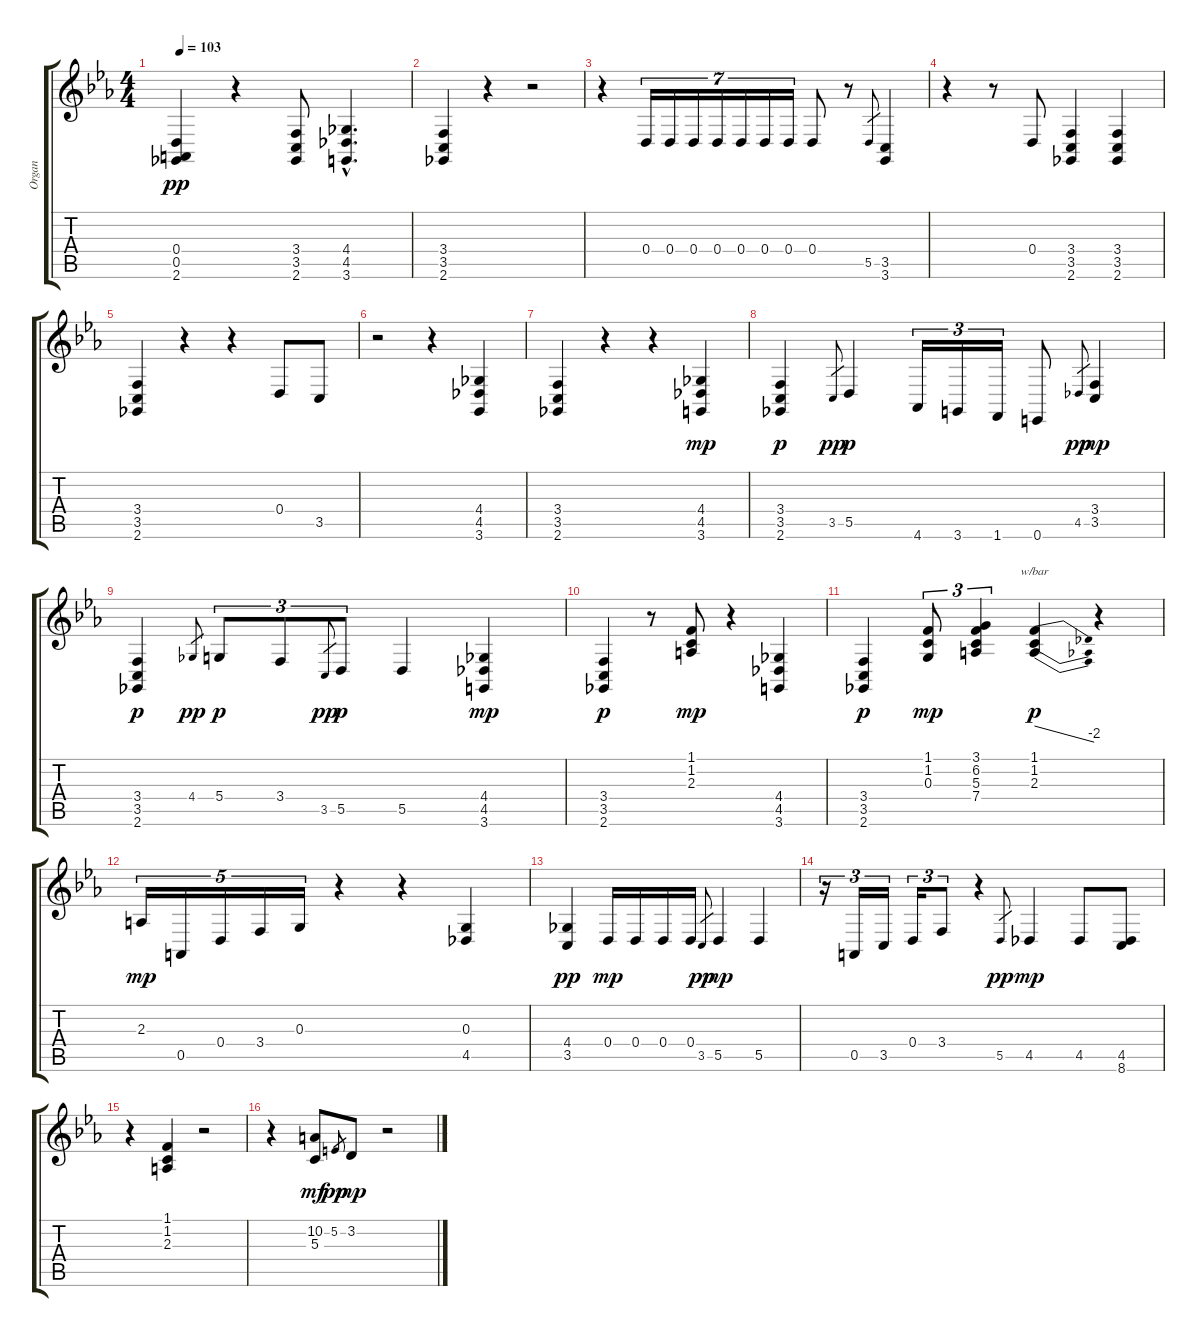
\track ("Organ" "Organ") {instrument drawbarorgan}
\staff {score tabs}
\tuning (E4 B3 G3 D3 A2 E2) {hide}
\ts (4 4)
\tempo 103
\clef g2
\ks eb
(0.4 0.5 2.6).4{dy pp} r.4 (3.4 3.5 2.6).8 (4.4{hac} 4.5{hac} 3.6{hac}).4{d} |
(3.4 3.5 2.6).4 r.4 r.2 |
r.4 0.4.16{tu (7 4)} 0.4.16{tu (7 4)} 0.4.16{tu (7 4)} 0.4.16{tu (7 4)} 0.4.16{tu (7 4)} 0.4.16{tu (7 4)} 0.4.16{tu (7 4)} 0.4.8 r.8 5.5.8{gr} (3.5 3.6).4 |
r.4 r.8 0.4.8 (3.4 3.5 2.6).4 (3.4 3.5 2.6).4 |
(3.4 3.5 2.6).4 r.4 r.4 0.4.8 3.5.8 |
r.2 r.4 (4.4 4.5 3.6).4 |
(3.4 3.5 2.6).4 r.4 r.4 (4.4 4.5 3.6).4{dy mp} |
(3.4 3.5 2.6).4{dy p} 3.5.8{gr dy pp} 5.5.4{dy p} 4.6.16{tu (3 2)} 3.6.16{tu (3 2)} 1.6.16{tu (3 2)} 0.6.8 4.5.8{gr dy pp} (3.4 3.5).4{dy mp} |
(3.4 3.5 2.6).4{dy p} 4.4.8{gr dy pp} 5.4.8{tu (3 2) dy p} 3.4.8{tu (3 2)} 3.5.8{gr dy pp} 5.5.8{tu (3 2) dy p} 5.5.4 (4.4 4.5 3.6).4{dy mp} |
(3.4 3.5 2.6).4{dy p} r.8 (1.1 1.2 2.3).8{dy mp} r.4 (4.4 4.5 3.6).4 |
(3.4 3.5 2.6).4{dy p} (1.1 1.2 0.3).8{tu (3 2) dy mp} (3.1 6.2 5.3 7.4).4{tu (3 2)} (1.1 1.2 2.3).4{tbe (dive default 0 0 60 -8) dy p} r.4 |
2.3.16{tu (5 4) dy mp} 0.5.16{tu (5 4)} 0.4.16{tu (5 4)} 3.4.16{tu (5 4)} 0.3.16{tu (5 4)} r.4 r.4 (0.3 4.5).4 |
(4.4 3.5).4{dy pp} 0.4.16{dy mp} 0.4.16 0.4.16 0.4.16 3.5.8{gr dy pp} 5.5.4{dy mp} 5.5.4 |
r.16{tu (3 2)} 0.5.16{tu (3 2)} 3.5.16{tu (3 2)} 0.4.16{tu (3 2)} 3.4.8{tu (3 2)} r.4 5.5.8{gr dy pp} 4.5.4{dy mp} 4.5.8 (4.5 8.6).8 |
r.4 (1.1 1.2 2.3).4 r.2 |
r.4 (10.2 5.3).8{dy mf} 5.2.8{gr dy pp} 3.2.8{dy mp} r.2
